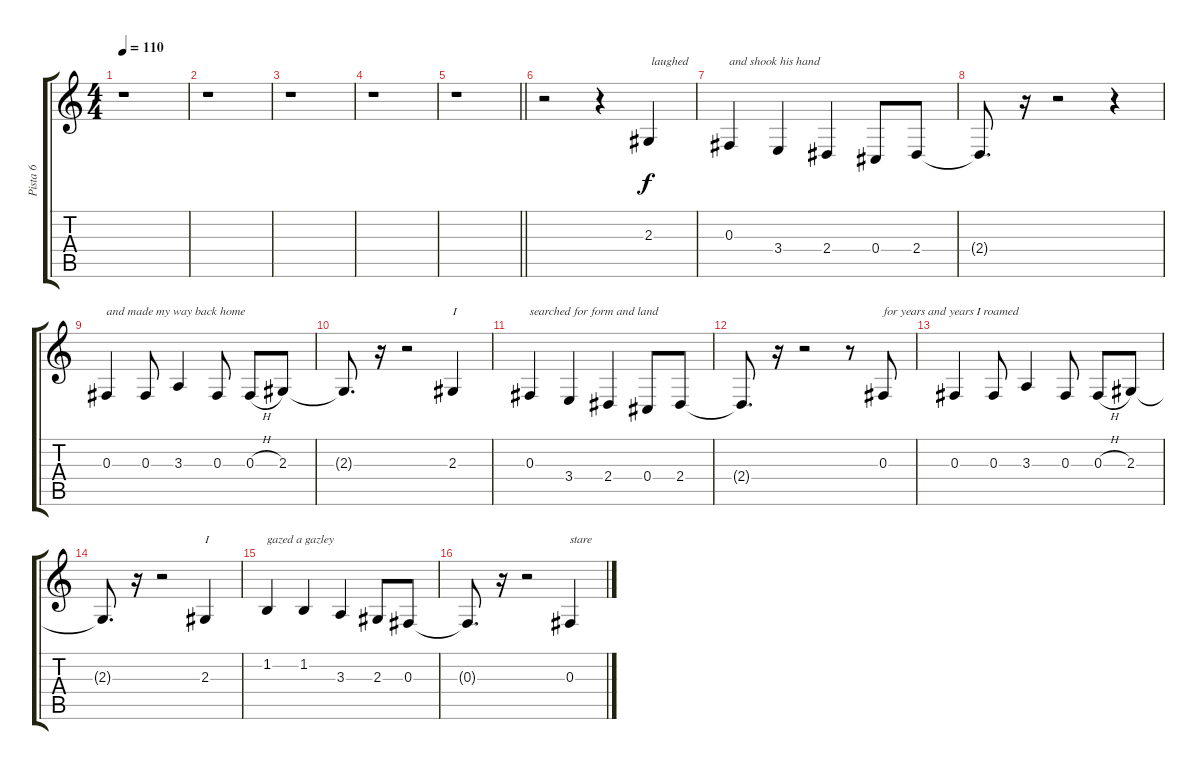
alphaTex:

\track ("Pista 6" "Pista 6") {instrument oboe}
\staff {score tabs}
\tuning (Eb4 Bb3 Gb3 Db3 Ab2 Eb2) {hide}
\ts (4 4)
\tempo 110
\clef g2
\ks c
r.1{dy f} |
r.1 |
r.1 |
r.1 |
\barLineRight lightlight
r.1 |
r.2 r.4 2.3.4{txt " laughed "} |
0.3.4{txt "and shook his hand"} 3.4.4 2.4.4 0.4.8 2.4.8 |
2.4{t}.8{d} r.16 r.2 r.4 |
0.3.4{txt "and made my way back home"} 0.3.8 3.3.4 0.3.8 0.3{h}.8 2.3.8 |
2.3{t}.8{d} r.16 r.2 2.3.4{txt "I"} |
0.3.4{txt "searched for form and land"} 3.4.4 2.4.4 0.4.8 2.4.8 |
2.4{t}.8{d} r.16 r.2 r.8 0.3.8{txt "for years and years I roamed"} |
0.3.4 0.3.8 3.3.4 0.3.8 0.3{h}.8 2.3.8 |
2.3{t}.8{d} r.16 r.2 2.3.4{txt "I"} |
1.2.4{txt "gazed a gazley"} 1.2.4 3.3.4 2.3.8 0.3.8 |
0.3{t}.8{d} r.16 r.2 0.3.4{txt "stare "}
